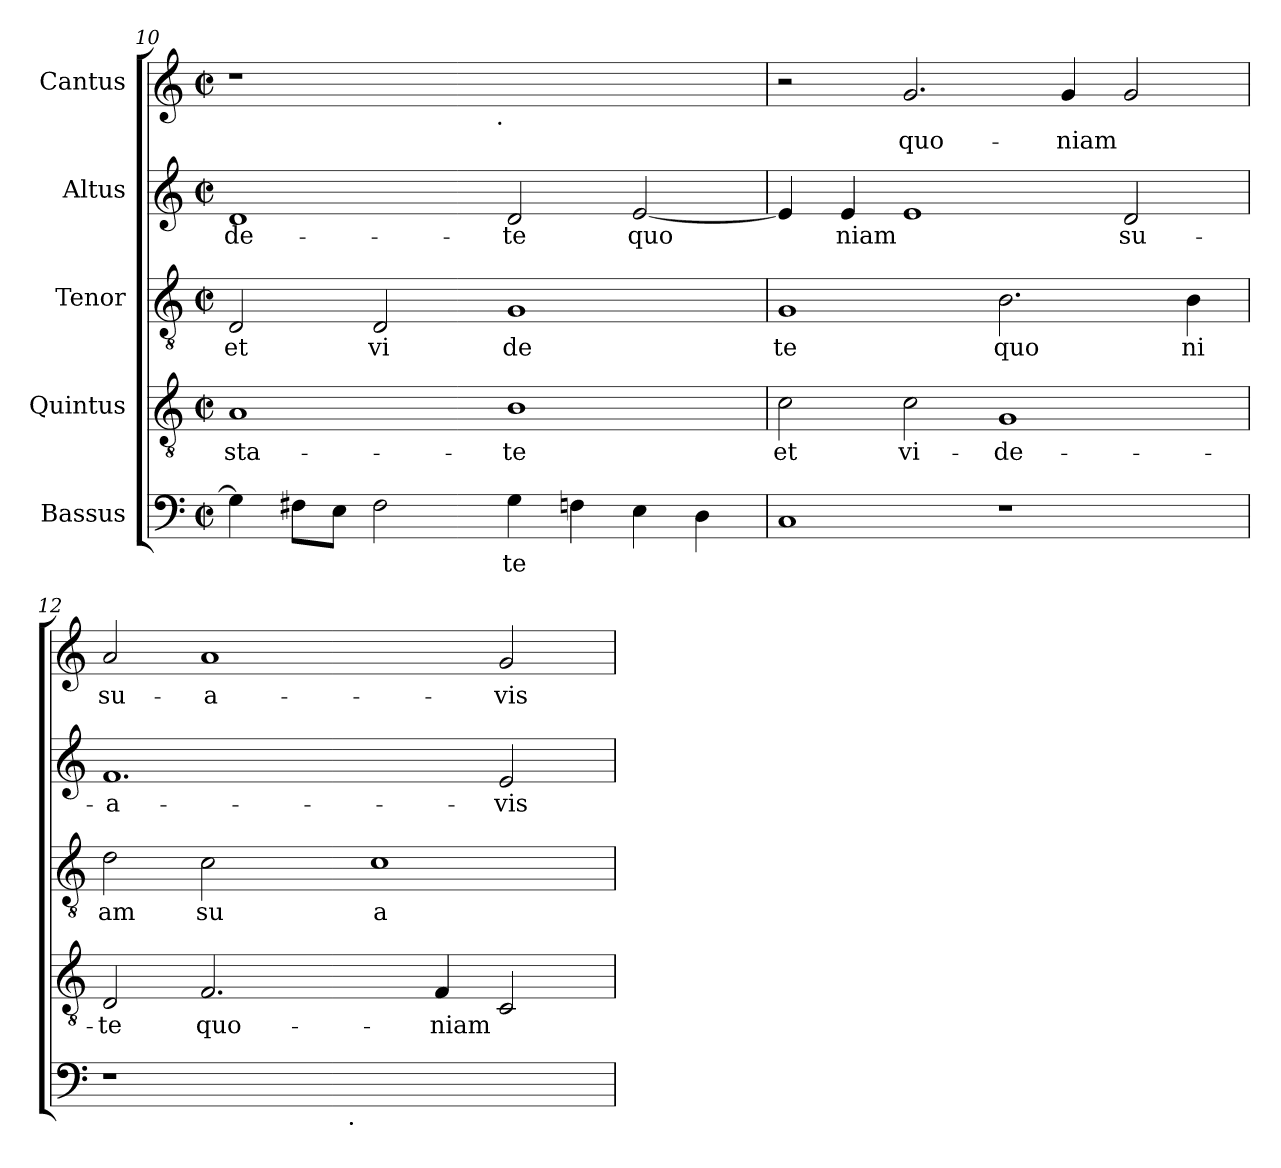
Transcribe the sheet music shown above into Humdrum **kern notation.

**kern	**text	**kern	**text	**kern	**text	**kern	**text	**kern	**text
*part5	*part5	*part4	*part4	*part3	*part3	*part2	*part2	*part1	*part1
*staff5	*staff5	*staff4	*staff4	*staff3	*staff3	*staff2	*staff2	*staff1	*staff1
*I"Bassus	*	*I"Quintus	*	*I"Tenor	*	*I"Altus	*	*I"Cantus	*
*clefF4	*	*clefGv2	*	*clefGv2	*	*clefG2	*	*clefG2	*
*k[]	*	*k[]	*	*k[]	*	*k[]	*	*k[]	*
*C:	*	*C:	*	*C:	*	*C:	*	*C:	*
*M2/2	*	*M2/2	*	*M2/2	*	*M2/2	*	*M2/2	*
*met(c|)	*	*met(c|)	*	*met(c|)	*	*met(c|)	*	*met(c|)	*
=10	=10	=10	=10	=10	=10	=10	=10	=10	=10
!	!LO:LY:b:cj	!	!LO:LY:b:cj	!	!LO:LY:b:cj	!	!LO:LY:b:cj	!	!
*	*	*	*	*	*	*	*	*^	*
4G\]	.	1A	-sta-	2D/	et	1d	-de-	1r	2ryy	.
!	!LO:LY:b:cj	!	!	!	!	!	!	!	!	!
8F#\L	.	.	.	.	.	.	.	.	.	.
!	!LO:LY:b:cj	!	!	!	!	!	!	!	!	!
8E\J	.	.	.	.	.	.	.	.	.	.
!	!LO:LY:b:cj	!	!	!	!LO:LY:b:cj	!	!	!	!	!
2F#\	.	.	.	2D/	vi	.	.	.	4ryy	.
.	.	.	.	.	.	.	.	.	8...ryy	.
!	!	!	!	!	!	!	!	!	!LO:TX:b:t=.	!
.	.	.	.	.	.	.	.	.	1ryy	.
!	!LO:LY:b:cj	!	!LO:LY:b:cj	!	!LO:LY:b:cj	!	!LO:LY:b:cj	!	!	!
4G\	te	1B	-te	1G	de	2d/	-te	1ryy	.	.
!	!LO:LY:b:cj	!	!	!	!	!	!	!	!	!
4Fn\	.	.	.	.	.	.	.	.	.	.
!	!LO:LY:b:cj	!	!	!	!	!	!LO:LY:b:cj	!	!	!
4E\	.	.	.	.	.	[<2e/	quo-	.	.	.
!	!LO:LY:b:cj	!	!	!	!	!	!	!	!	!
4D\	.	.	.	.	.	.	.	.	.	.
.	.	.	.	.	.	.	.	.	64ryy	.
=11	=11	=11	=11	=11	=11	=11	=11	=11	=11	=11
!	!LO:LY:b:cj	!	!LO:LY:b:cj	!	!LO:LY:b:cj	!	!LO:LY:b:cj	!	!	!
*	*	*	*	*	*	*	*	*v	*v	*
1C	.	2c\	et	1G	te	4e/]	--	2r	.
!	!	!	!	!	!	!	!LO:LY:b:cj	!	!
.	.	.	.	.	.	4e/	-niam	.	.
!	!	!	!LO:LY:b:cj	!	!	!	!LO:LY:b:cj	!	!LO:LY:b:cj
.	.	2c\	vi-	.	.	1e	.	2.g/	quo-
!	!	!	!LO:LY:b:cj	!	!LO:LY:b:cj	!	!	!	!
1r	.	1G	-de-	2.B\	quo	.	.	.	.
!	!	!	!	!	!	!	!	!	!LO:LY:b:cj
.	.	.	.	.	.	.	.	4g/	-niam
!	!	!	!	!	!	!	!LO:LY:b:cj	!	!LO:LY:b:cj
.	.	.	.	.	.	2d/	su-	2g/	.
!	!	!	!	!	!LO:LY:b:cj	!	!	!	!
.	.	.	.	4B\	ni	.	.	.	.
=12	=12	=12	=12	=12	=12	=12	=12	=12	=12
!	!	!	!LO:LY:b:cj	!	!LO:LY:b:cj	!	!LO:LY:b:cj	!	!LO:LY:b:cj
*^	*	*	*	*	*	*	*	*	*
1r	2ryy	.	2D/	-te	2d\	am	1.f	-a-	2a/	su-
!	!	!	!	!LO:LY:b:cj	!	!LO:LY:b:cj	!	!	!	!LO:LY:b:cj
.	4ryy	.	2.F/	quo-	2c\	su	.	.	1a	-a-
.	8ryy	.	.	.	.	.	.	.	.	.
.	16ryy	.	.	.	.	.	.	.	.	.
.	64ryy	.	.	.	.	.	.	.	.	.
!	!LO:TX:b:t=.	!	!	!	!	!	!	!	!	!
.	1ryy	.	.	.	.	.	.	.	.	.
!	!	!	!	!	!	!LO:LY:b:cj	!	!	!	!
1ryy	.	.	.	.	1c	a	.	.	.	.
!	!	!	!	!LO:LY:b:cj	!	!	!	!	!	!
.	.	.	4F/	-niam	.	.	.	.	.	.
!	!	!	!	!LO:LY:b:cj	!	!	!	!LO:LY:b:cj	!	!LO:LY:b:cj
.	.	.	2C/	.	.	.	2e/	-vis	2g/	-vis
.	32.ryy	.	.	.	.	.	.	.	.	.
*v	*v	*	*	*	*	*	*	*	*	*
=	=	=	=	=	=	=	=	=	=
*-	*-	*-	*-	*-	*-	*-	*-	*-	*-
